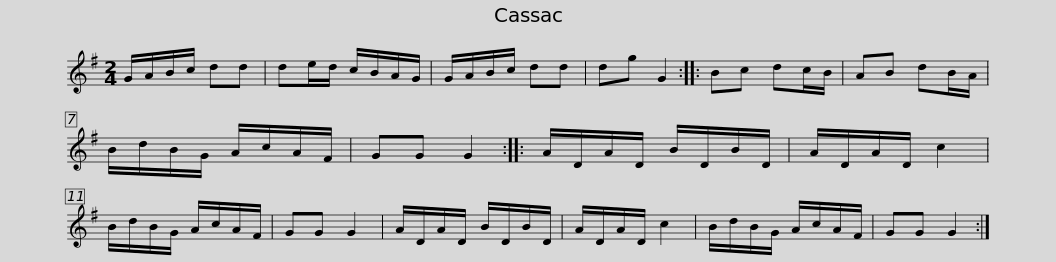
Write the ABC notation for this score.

X:1
L:1/8
M:2/4
I:linebreak $
K:G
V:1 treble
V:1
 G/A/B/c/ dd | de/d/ c/B/A/G/ | G/A/B/c/ dd | dg G2 :: Bc dc/B/ | %5
 AB dB/A/ | B/d/B/G/ A/c/A/F/ | GG G2 ::$ A/D/A/D/ B/D/B/D/ | A/D/A/D/ c2 | %10
 B/d/B/G/ A/c/A/F/ | GG G2 | A/D/A/D/ B/D/B/D/ | A/D/A/D/ c2 | B/d/B/G/ A/c/A/F/ |$ %15
 GG G2 :| %16
